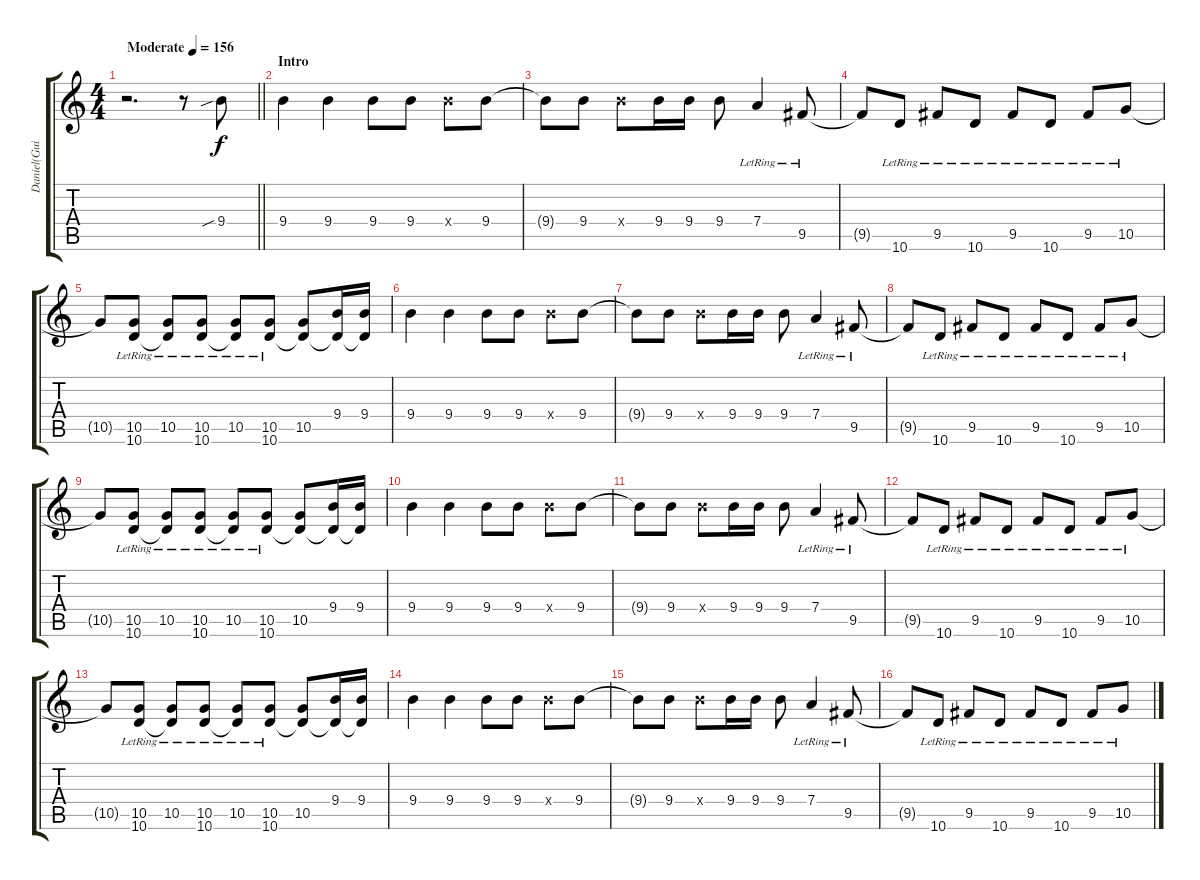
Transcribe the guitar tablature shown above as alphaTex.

\track ("Daniel(Guitarra)" "Daniel(Gui") {instrument overdrivenguitar}
\staff {score tabs}
\tuning (E4 B3 G3 D3 A2 E2) {hide}
\ts (4 4)
\tempo (156 "Moderate")
\clef g2
\barLineRight lightlight
\ks c
r.2{d dy f instrument overdrivenguitar} r.8 9.4{sib}.8 |
\section ("" "Intro")
9.4.4 9.4.4 9.4.8 9.4.8 9.4{x}.8 9.4.8 |
9.4{t}.8 9.4.8 9.4{x}.8 9.4.16 9.4.16 9.4.8 7.4{lr}.4 9.5{lr}.8 |
9.5{t}.8 10.6{lr}.8 9.5{lr}.8 10.6{lr}.8 9.5{lr}.8 10.6{lr}.8 9.5{lr}.8 10.5{lr}.8 |
10.5{t}.8 (10.5{lr} 10.6{lr}).8 (10.5{lr} 10.6{t}).8 (10.5{lr} 10.6{lr}).8 (10.5{lr} 10.6{t}).8 (10.5{lr} 10.6).8 (10.5 10.6{t}).8 (9.4 10.6{t}).16 (9.4 10.6{t}).16 |
9.4.4 9.4.4 9.4.8 9.4.8 9.4{x}.8 9.4.8 |
9.4{t}.8 9.4.8 9.4{x}.8 9.4.16 9.4.16 9.4.8 7.4{lr}.4 9.5{lr}.8 |
9.5{t}.8 10.6{lr}.8 9.5{lr}.8 10.6{lr}.8 9.5{lr}.8 10.6{lr}.8 9.5{lr}.8 10.5{lr}.8 |
10.5{t}.8 (10.5{lr} 10.6{lr}).8 (10.5{lr} 10.6{t}).8 (10.5{lr} 10.6{lr}).8 (10.5{lr} 10.6{t}).8 (10.5{lr} 10.6).8 (10.5 10.6{t}).8 (9.4 10.6{t}).16 (9.4 10.6{t}).16 |
9.4.4 9.4.4 9.4.8 9.4.8 9.4{x}.8 9.4.8 |
9.4{t}.8 9.4.8 9.4{x}.8 9.4.16 9.4.16 9.4.8 7.4{lr}.4 9.5{lr}.8 |
9.5{t}.8 10.6{lr}.8 9.5{lr}.8 10.6{lr}.8 9.5{lr}.8 10.6{lr}.8 9.5{lr}.8 10.5{lr}.8 |
10.5{t}.8 (10.5{lr} 10.6{lr}).8 (10.5{lr} 10.6{t}).8 (10.5{lr} 10.6{lr}).8 (10.5{lr} 10.6{t}).8 (10.5{lr} 10.6).8 (10.5 10.6{t}).8 (9.4 10.6{t}).16 (9.4 10.6{t}).16 |
9.4.4 9.4.4 9.4.8 9.4.8 9.4{x}.8 9.4.8 |
9.4{t}.8 9.4.8 9.4{x}.8 9.4.16 9.4.16 9.4.8 7.4{lr}.4 9.5{lr}.8 |
9.5{t}.8 10.6{lr}.8 9.5{lr}.8 10.6{lr}.8 9.5{lr}.8 10.6{lr}.8 9.5{lr}.8 10.5{lr}.8
